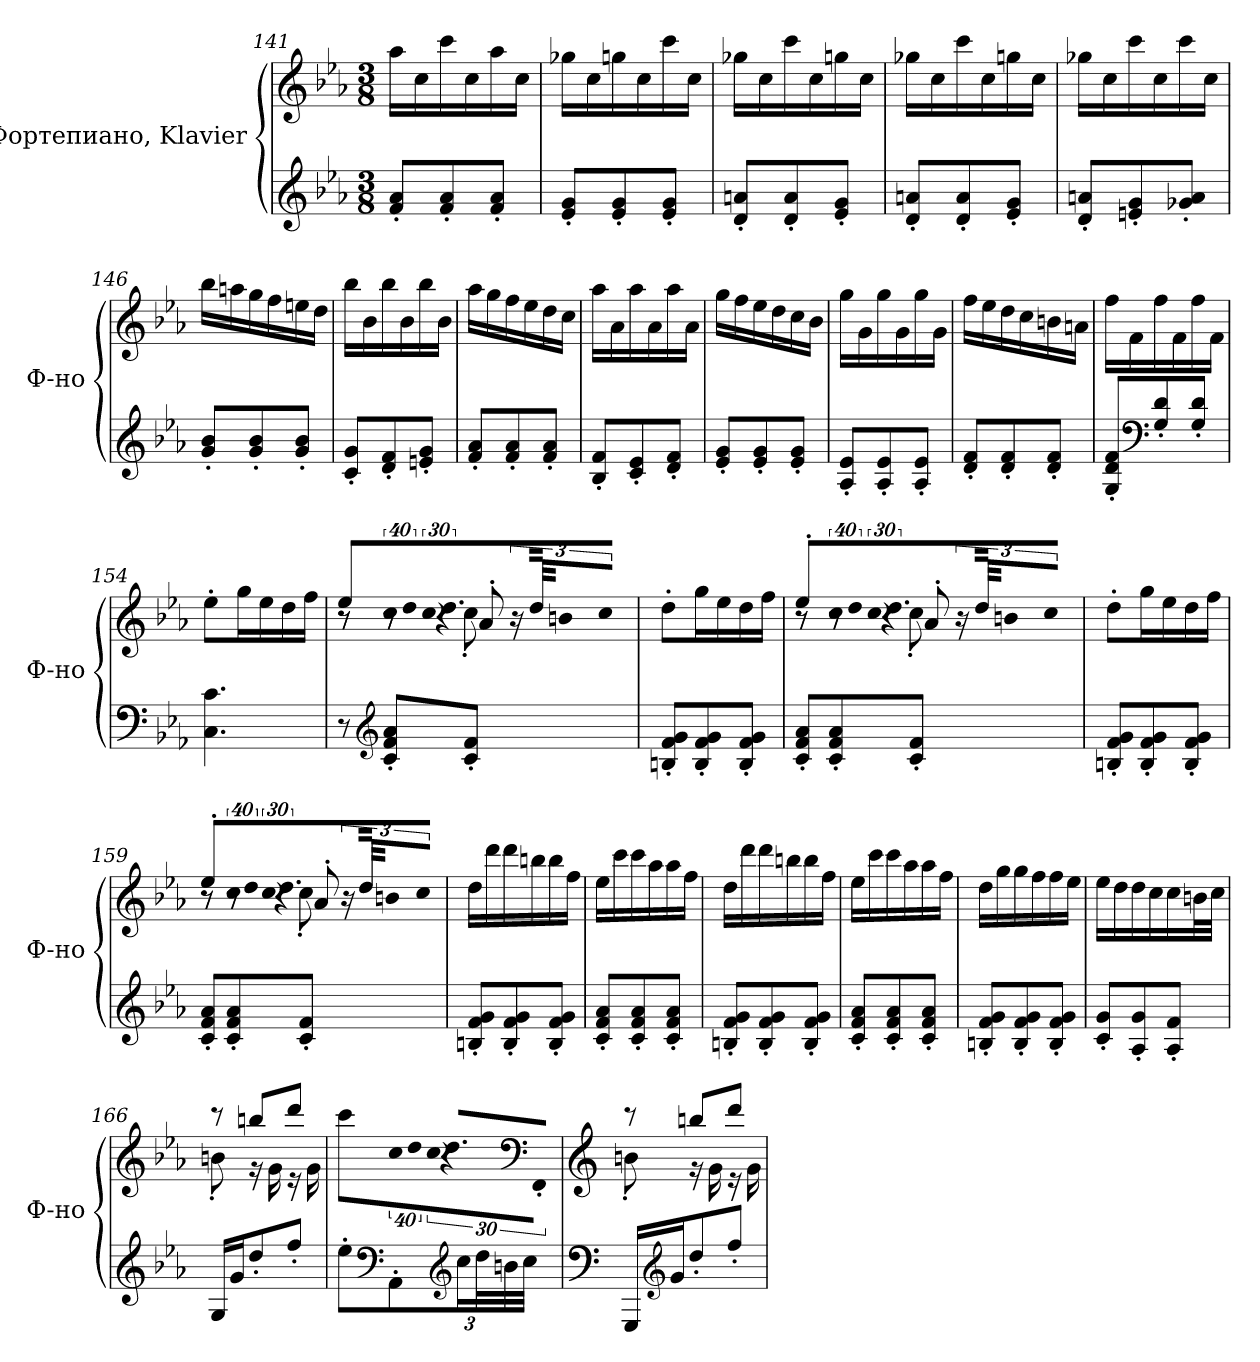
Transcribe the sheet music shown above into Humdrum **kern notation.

**kern	**kern
*part1	*part1
*staff2	*staff1
*I"Фортепиано, Klavier	*
*I'Ф-но	*
*clefG2	*clefG2
*k[b-e-a-]	*k[b-e-a-]
*M3/8	*M3/8
=141	=141
8f/' 8a-/'L	16aa-\LL
.	16cc\
8f/' 8a-/'	16ccc\
.	16cc\
8f/' 8a-/'J	16aa-\
.	16cc\JJ
!!LO:LB:g=z
=142	=142
8e-/' 8g/'L	16gg-X\LL
.	16cc\
8e-/' 8g/'	16ggn\
.	16cc\
8e-/' 8g/'J	16ccc\
.	16cc\JJ
=143	=143
8d/' 8an/'L	16gg-X\LL
.	16cc\
8d/' 8a/'	16ccc\
.	16cc\
8e-/' 8g/'J	16ggn\
.	16cc\JJ
=144	=144
8d/' 8an/'L	16gg-X\LL
.	16cc\
8d/' 8a/'	16ccc\
.	16cc\
8e-/' 8g/'J	16ggn\
.	16cc\JJ
=145	=145
8d/' 8an/'L	16gg-X\LL
.	16cc\
8en/' 8g/'	16ccc\
.	16cc\
8g-X/' 8a/'J	16ccc\
.	16cc\JJ
=146	=146
8g/' 8b-/'L	16bb-\LL
.	16aan\
8g/' 8b-/'	16gg\
.	16ff\
8g/' 8b-/'J	16een\
.	16dd\JJ
=147	=147
8c/' 8g/'L	16bb-\LL
.	16b-\
8d/' 8f/'	16bb-\
.	16b-\
8en/' 8g/'J	16bb-\
.	16b-\JJ
!!LO:LB:g=z
=148	=148
8f/' 8a-/'L	16aa-\LL
.	16gg\
8f/' 8a-/'	16ff\
.	16ee-\
8f/' 8a-/'J	16dd\
.	16cc\JJ
=149	=149
8B-/' 8f/'L	16aa-\LL
.	16a-\
8c/' 8e-/'	16aa-\
.	16a-\
8d/' 8f/'J	16aa-\
.	16a-\JJ
=150	=150
8e-/' 8g/'L	16gg\LL
.	16ff\
8e-/' 8g/'	16ee-\
.	16dd\
8e-/' 8g/'J	16cc\
.	16b-\JJ
=151	=151
8A-/' 8e-/'L	16gg\LL
.	16g\
8A-/' 8e-/'	16gg\
.	16g\
8A-/' 8e-/'J	16gg\
.	16g\JJ
=152	=152
8d/' 8f/'L	16ff\LL
.	16ee-\
8d/' 8f/'	16dd\
.	16cc\
8d/' 8f/'J	16bn\
.	16an\JJ
=153	=153
8G/' 8d/' 8f/'L	16ff\LL
.	16f\
*clefF4	*
8G/' 8d/'	16ff\
.	16f\
8G/' 8d/'J	16ff\
.	16f\JJ
!!LO:LB:g=z
=154	=154
4.C\ 4.c\	8ee-'\L
.	16gg\L
.	16ee-\
.	16dd\
.	16ff\JJ
=155	=155
*	*^
*	*	*^
8r	8ee-/L	8r	8r
*clefG2	*	*	*
!	!LO:N:vis=32	!	!
8c/' 8f/' 8a-/'L	640%23cc/LL	8r	8r
!	!LO:N:vis=32	!	!
.	640%23dd/	.	.
!	!LO:N:vis=64	!	!
.	960%17cc/JJJk	.	.
!	!LO:N:vis=128	!	!
.	1920%17r	.	.
!	!LO:N:vis=64.	!	!
.	640%17dd/	.	.
8c/' 8f/'J	24r	8cc'\	8a-'/
.	48dd/LLL	.	.
.	32bn/	.	.
.	32cc/JJJ	.	.
*	*v	*v	*v
=156	=156
8Bn/' 8f/' 8g/'L	8dd'\L
8B/' 8f/' 8g/'	16gg\L
.	16ee-\
8B/' 8f/' 8g/'J	16dd\
.	16ff\JJ
=157	=157
*	*^
*	*	*^
8c/' 8f/' 8a-/'L	8ee-'/L	8r	8r
!	!LO:N:vis=32	!	!
8c/' 8f/' 8a-/'	640%23cc/LL	8r	8r
!	!LO:N:vis=32	!	!
.	640%23dd/	.	.
!	!LO:N:vis=64	!	!
.	960%17cc/JJJk	.	.
!	!LO:N:vis=128	!	!
.	1920%17r	.	.
!	!LO:N:vis=64.	!	!
.	640%17dd/	.	.
8c/' 8f/'J	24r	8cc'\	8a-'/
.	48dd/LLL	.	.
.	32bn/	.	.
.	32cc/JJJ	.	.
*	*v	*v	*v
!!LO:LB:g=z
=158	=158
8Bn/' 8f/' 8g/'L	8dd'\L
8B/' 8f/' 8g/'	16gg\L
.	16ee-\
8B/' 8f/' 8g/'J	16dd\
.	16ff\JJ
=159	=159
*	*^
*	*	*^
8c/' 8f/' 8a-/'L	8ee-'/L	8r	8r
!	!LO:N:vis=32	!	!
8c/' 8f/' 8a-/'	640%23cc/LL	8r	8r
!	!LO:N:vis=32	!	!
.	640%23dd/	.	.
!	!LO:N:vis=64	!	!
.	960%17cc/JJJk	.	.
!	!LO:N:vis=128	!	!
.	1920%17r	.	.
!	!LO:N:vis=64.	!	!
.	640%17dd/	.	.
8c/' 8f/'J	24r	8cc'\	8a-'/
.	48dd/LLL	.	.
.	32bn/	.	.
.	32cc/JJJ	.	.
*	*v	*v	*v
=160	=160
8Bn/' 8f/' 8g/'L	16dd\LL
.	16ddd\
8B/' 8f/' 8g/'	16ddd\
.	16bbn\
8B/' 8f/' 8g/'J	16bb\
.	16ff\JJ
=161	=161
8c/' 8f/' 8a-/'L	16ee-\LL
.	16ccc\
8c/' 8f/' 8a-/'	16ccc\
.	16aa-\
8c/' 8f/' 8a-/'J	16aa-\
.	16ff\JJ
!!LO:PB:g=z
=162	=162
8Bn/' 8f/' 8g/'L	16dd\LL
.	16ddd\
8B/' 8f/' 8g/'	16ddd\
.	16bbn\
8B/' 8f/' 8g/'J	16bb\
.	16ff\JJ
=163	=163
8c/' 8f/' 8a-/'L	16ee-\LL
.	16ccc\
8c/' 8f/' 8a-/'	16ccc\
.	16aa-\
8c/' 8f/' 8a-/'J	16aa-\
.	16ff\JJ
=164	=164
8Bn/' 8f/' 8g/'L	16dd\LL
.	16gg\
8B/' 8f/' 8g/'	16gg\
.	16ff\
8B/' 8f/' 8g/'J	16ff\
.	16ee-\JJ
=165	=165
8c/' 8g/'L	16ee-\LL
.	16dd\
8A-/' 8g/'	16dd\
.	16cc\
8A-/' 8f/'J	16cc\
.	32bn\L
.	32cc\JJJ
=166	=166
*	*^
16G/LL	8r	8bn'\
16g/J	.	.
8dd'/	8bbn/L	16r
.	.	16g\
8ff'/J	8ddd/J	16r
.	.	16g\
*	*v	*v
!!LO:LB:g=z
=167	=167
8ee-'\L	8ccc\L
*clefF4	*
!	!LO:N:vis=32
8AA-'\	640%23cc\LL
!	!LO:N:vis=32
.	640%23dd\
!	!LO:N:vis=64
.	960%17cc\JJJk
!	!LO:N:vis=128
.	1920%17r
!	!LO:N:vis=64.
.	640%17dd/KKKL
*clefG2	*clefF4
*Xbrackettup	*
24cc\L	8FF'/J
48dd\L	.
32bn\	.
32cc\JJJ	.
=168	=168
*clefF4	*clefG2
*	*^
16GGG/LL	8r	8bn'\
*clefG2	*	*
16g/J	.	.
8dd'/	8bbn/L	16r
.	.	16g\
8ff'/J	8ddd/J	16r
.	.	16g\
*	*v	*v
=	=
*-	*-
